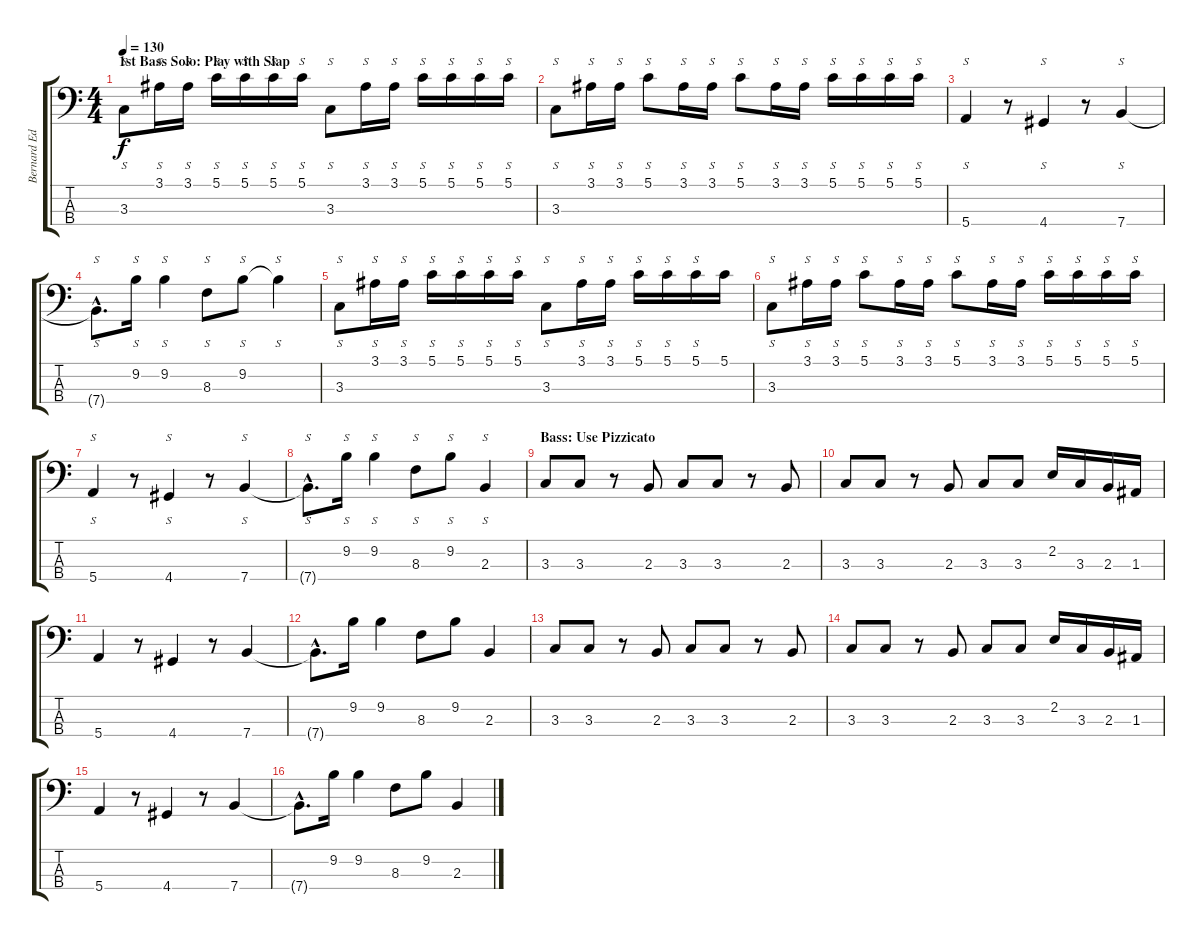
\track ("Bernard Edwards" "Bernard Ed") {instrument electricbassfinger}
\staff {score tabs}
\tuning (G2 D2 A1 E1) {hide}
\ts (4 4)
\section ("" "1st Bass Solo: Play with Slap")
\tempo 130
\clef f4
\ks c
3.3.8{s dy f instrument slapbass1} 3.1.16{s} 3.1.16{s} 5.1.16{s} 5.1.16{s} 5.1.16{s} 5.1.16{s} 3.3.8{s} 3.1.16{s} 3.1.16{s} 5.1.16{s} 5.1.16{s} 5.1.16{s} 5.1.16{s} |
3.3.8{s} 3.1.16{s} 3.1.16{s} 5.1.8{s} 3.1.16{s} 3.1.16{s} 5.1.8{s} 3.1.16{s} 3.1.16{s} 5.1.16{s} 5.1.16{s} 5.1.16{s} 5.1.16{s} |
5.4.4{s} r.8 4.4.4{s} r.8 7.4.4{s} |
7.4{hac t}.8{s d} 9.2.16{s} 9.2.4{s} 8.3.8{s} 9.2.8{s} 9.2{t}.4{s} |
3.3.8{s} 3.1.16{s} 3.1.16{s} 5.1.16{s} 5.1.16{s} 5.1.16{s} 5.1.16{s} 3.3.8{s} 3.1.16{s} 3.1.16{s} 5.1.16{s} 5.1.16{s} 5.1.16{s} 5.1.16 |
3.3.8{s} 3.1.16{s} 3.1.16{s} 5.1.8{s} 3.1.16{s} 3.1.16{s} 5.1.8{s} 3.1.16{s} 3.1.16{s} 5.1.16{s} 5.1.16{s} 5.1.16{s} 5.1.16{s} |
5.4.4{s} r.8 4.4.4{s} r.8 7.4.4{s} |
7.4{hac t}.8{s d} 9.2.16{s} 9.2.4{s} 8.3.8{s} 9.2.8{s} 2.3.4{s} |
\section ("" "Bass: Use Pizzicato")
3.3.8{instrument electricbassfinger} 3.3.8 r.8 2.3.8 3.3.8 3.3.8 r.8 2.3.8 |
3.3.8 3.3.8 r.8 2.3.8 3.3.8 3.3.8 2.2.16 3.3.16 2.3.16 1.3.16 |
5.4.4 r.8 4.4.4 r.8 7.4.4 |
7.4{hac t}.8{d} 9.2.16 9.2.4 8.3.8 9.2.8 2.3.4 |
3.3.8 3.3.8 r.8 2.3.8 3.3.8 3.3.8 r.8 2.3.8 |
3.3.8 3.3.8 r.8 2.3.8 3.3.8 3.3.8 2.2.16 3.3.16 2.3.16 1.3.16 |
5.4.4 r.8 4.4.4 r.8 7.4.4 |
7.4{hac t}.8{d} 9.2.16 9.2.4 8.3.8 9.2.8 2.3.4
